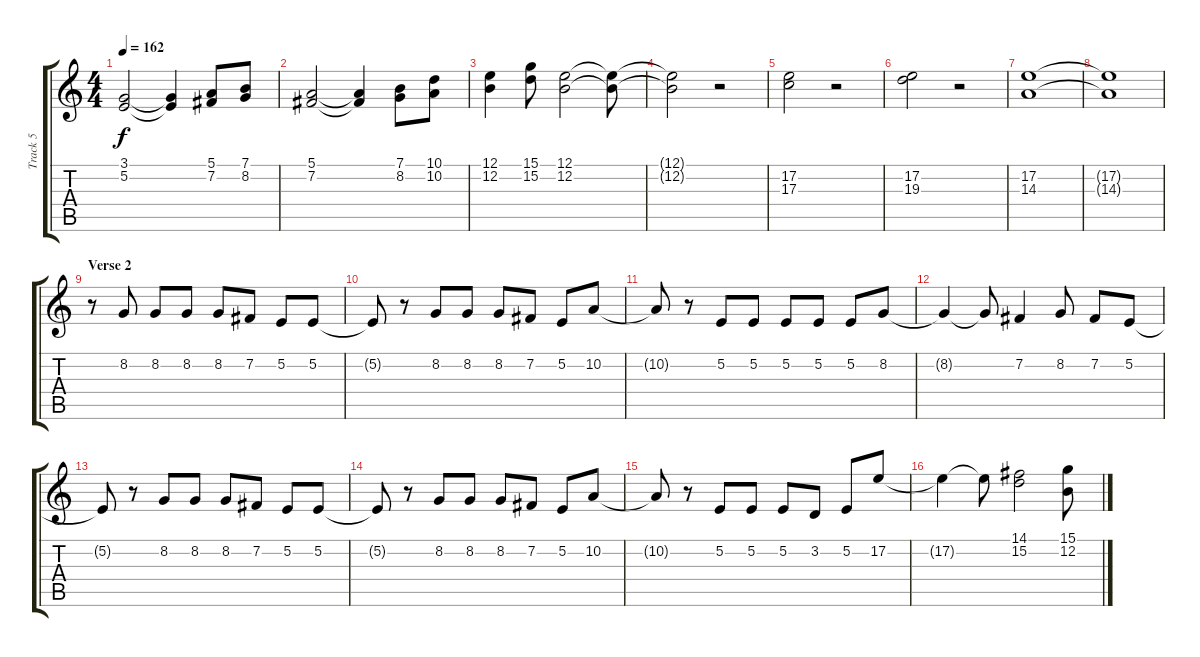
\track ("Track 5" "Track 5") {instrument trumpet}
\staff {score tabs}
\tuning (E4 B3 G3 D3 A2 E2) {hide}
\ts (4 4)
\tempo 162
\clef g2
\ks c
(3.1 5.2).2{dy f} (3.1{t} 5.2{t}).4 (5.1 7.2).8 (7.1 8.2).8 |
(5.1 7.2).2 (5.1{t} 7.2{t}).4 (7.1 8.2).8 (10.1 10.2).8 |
(12.1 12.2).4 (15.1 15.2).8 (12.1 12.2).2 (12.1{t} 12.2{t}).8 |
(12.1{t} 12.2{t}).2 r.2 |
(17.2 17.3).2 r.2 |
(17.2 19.3).2 r.2 |
(17.2 14.3).1 |
(17.2{t} 14.3{t}).1 |
\section ("" "Verse 2")
r.8 8.2.8 8.2.8 8.2.8 8.2.8 7.2.8 5.2.8 5.2.8 |
5.2{t}.8 r.8 8.2.8 8.2.8 8.2.8 7.2.8 5.2.8 10.2.8 |
10.2{t}.8 r.8 5.2.8 5.2.8 5.2.8 5.2.8 5.2.8 8.2.8 |
8.2{t}.4 8.2{t}.8 7.2.4 8.2.8 7.2.8 5.2.8 |
5.2{t}.8 r.8 8.2.8 8.2.8 8.2.8 7.2.8 5.2.8 5.2.8 |
5.2{t}.8 r.8 8.2.8 8.2.8 8.2.8 7.2.8 5.2.8 10.2.8 |
10.2{t}.8 r.8 5.2.8 5.2.8 5.2.8 3.2.8 5.2.8 17.2.8 |
17.2{t}.4 17.2{t}.8 (14.1 15.2).2 (15.1 12.2).8
